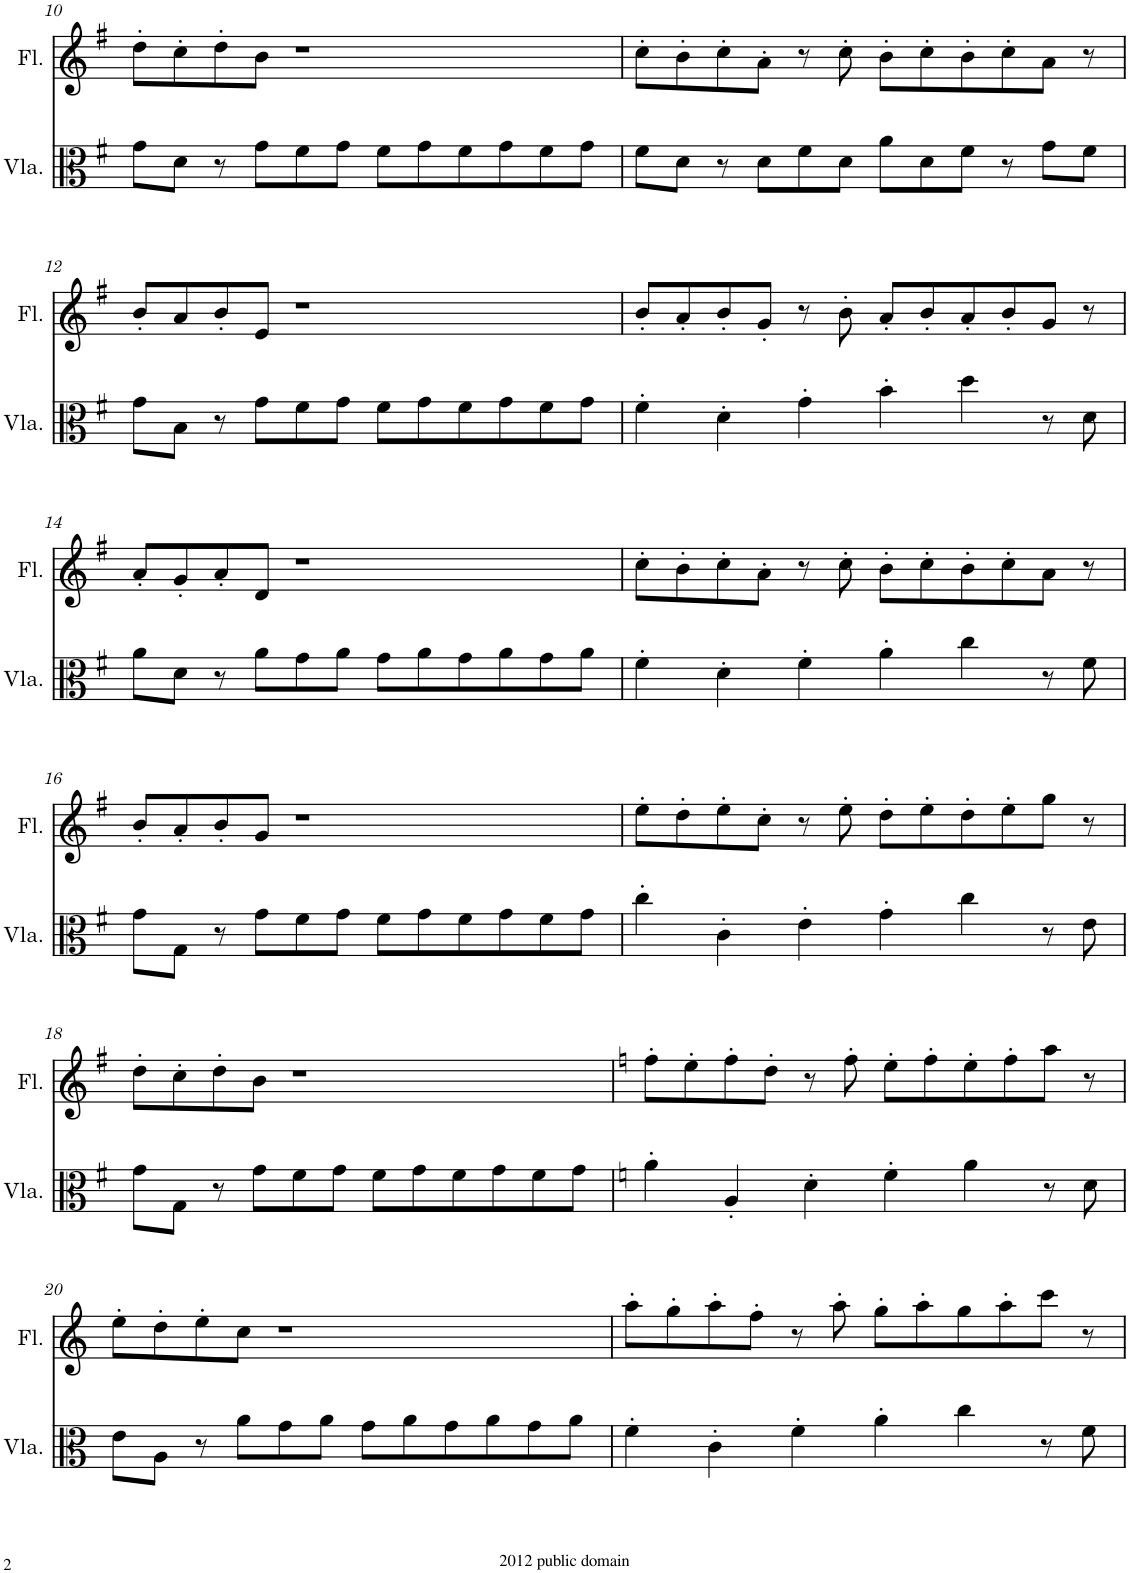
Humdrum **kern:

**kern	**kern
*part2	*part1
*staff2	*staff1
*I"Viola	*I"Flute
*I'Vla.	*I'Fl.
!!LO:PB:g=z
*clefC3	*clefG2
*k[f#]	*k[f#]
*M6/4	*M6/4
=10	=10
8g\L	8dd'\L
8d\J	8cc'\
8r	8dd'\
8g\L	8b\J
8f#\	1r
8g\J	.
8f#\L	.
8g\	.
8f#\	.
8g\	.
8f#\	.
8g\J	.
=11	=11
8f#\L	8cc'\L
8d\J	8b'\
8r	8cc'\
8d\L	8a'\J
8f#\	8r
8d\J	8cc'\
8a\L	8b'\L
8d\	8cc'\
8f#\J	8b'\
8r	8cc'\
8g\L	8a\J
8f#\J	8r
!!LO:LB:g=z
=12	=12
8g\L	8b'/L
8B\J	8a/
8r	8b'/
8g\L	8e/J
8f#\	1r
8g\J	.
8f#\L	.
8g\	.
8f#\	.
8g\	.
8f#\	.
8g\J	.
=13	=13
4f#'\	8b'/L
.	8a'/
4d'\	8b'/
.	8g'/J
4g'\	8r
.	8b'\
4b'\	8a'/L
.	8b'/
4dd\	8a'/
.	8b'/
8r	8g/J
8d\	8r
!!LO:LB:g=z
=14	=14
8a\L	8a'/L
8d\J	8g'/
8r	8a'/
8a\L	8d/J
8g\	1r
8a\J	.
8g\L	.
8a\	.
8g\	.
8a\	.
8g\	.
8a\J	.
=15	=15
4f#'\	8cc'\L
.	8b'\
4d'\	8cc'\
.	8a'\J
4f#'\	8r
.	8cc'\
4a'\	8b'\L
.	8cc'\
4cc\	8b'\
.	8cc'\
8r	8a\J
8f#\	8r
!!LO:LB:g=z
=16	=16
8g\L	8b'/L
8G\J	8a'/
8r	8b'/
8g\L	8g/J
8f#\	1r
8g\J	.
8f#\L	.
8g\	.
8f#\	.
8g\	.
8f#\	.
8g\J	.
=17	=17
4cc'\	8ee'\L
.	8dd'\
4c'\	8ee'\
.	8cc'\J
4e'\	8r
.	8ee'\
4g'\	8dd'\L
.	8ee'\
4cc\	8dd'\
.	8ee'\
8r	8gg\J
8e\	8r
!!LO:LB:g=z
=18	=18
8g\L	8dd'\L
8G\J	8cc'\
8r	8dd'\
8g\L	8b\J
8f#\	1r
8g\J	.
8f#\L	.
8g\	.
8f#\	.
8g\	.
8f#\	.
8g\J	.
=19	=19
*k[]	*k[]
4a'\	8ff'\L
.	8ee'\
4A'/	8ff'\
.	8dd'\J
4d'\	8r
.	8ff'\
4f'\	8ee'\L
.	8ff'\
4a\	8ee'\
.	8ff'\
8r	8aa\J
8d\	8r
!!LO:LB:g=z
=20	=20
8e\L	8ee'\L
8A\J	8dd'\
8r	8ee'\
8a\L	8cc\J
8g\	1r
8a\J	.
8g\L	.
8a\	.
8g\	.
8a\	.
8g\	.
8a\J	.
=21	=21
*k[]	*k[]
4f'\	8aa'\L
.	8gg'\
4c'\	8aa'\
.	8ff'\J
4f'\	8r
.	8aa'\
4a'\	8gg'\L
.	8aa'\
4cc\	8gg\
.	8aa'\
8r	8ccc\J
8f\	8r
=	=
*-	*-
